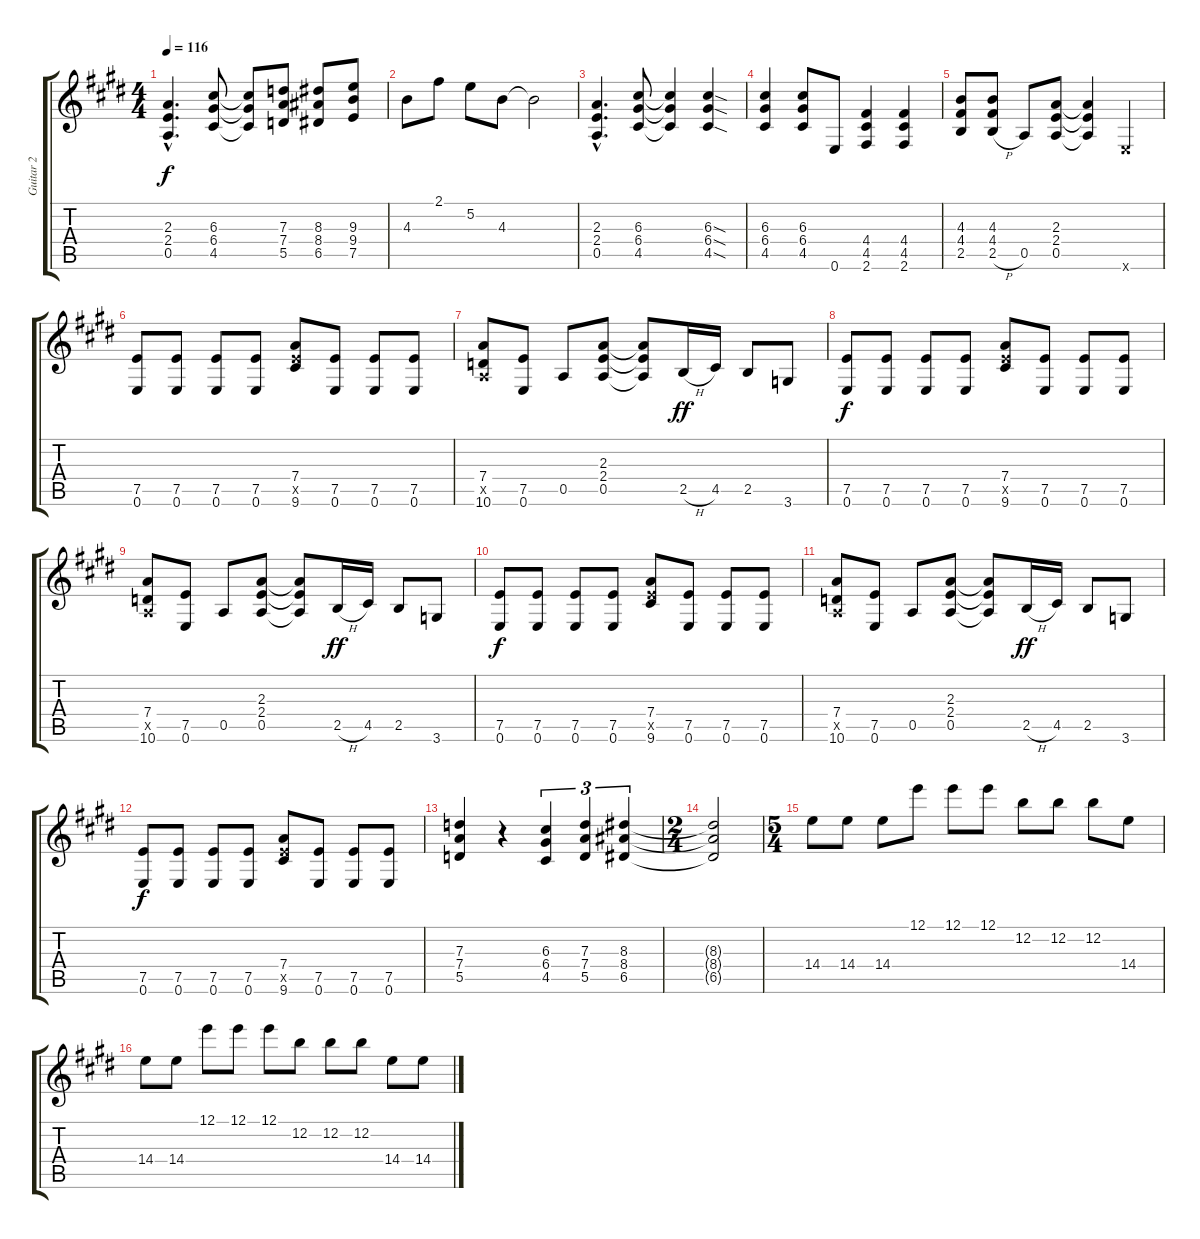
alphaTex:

\track ("Guitar 2" "Guitar 2") {instrument overdrivenguitar}
\staff {score tabs}
\tuning (E4 B3 G3 D3 A2 E2) {hide}
\ts (4 4)
\tempo 116
\clef g2
\ks e
(2.3{hac} 2.4{hac} 0.5{hac}).4{d dy f} (6.3 6.4 4.5).8 (6.3{t} 6.4{t} 4.5{t}).8 (7.3 7.4 5.5).8 (8.3 8.4 6.5).8 (9.3 9.4 7.5).8 |
4.3.8{volume 16 balance 4 instrument overdrivenguitar} 2.1.8 5.2.8 4.3.8 4.3{t}.2 |
(2.3{hac} 2.4{hac} 0.5{hac}).4{d volume 14 balance 4 instrument overdrivenguitar} (6.3 6.4 4.5).8 (6.3{t} 6.4{t} 4.5{t}).4 (6.3{sod} 6.4{sod} 4.5{sod}).4 |
(6.3 6.4 4.5).4 (6.3 6.4 4.5).8 0.6.8 (4.4 4.5 2.6).4 (4.4 4.5 2.6).4 |
(4.3 4.4 2.5).8 (4.3 4.4 2.5{h}).8 0.5.8 (2.3 2.4 0.5).8 (2.3{t} 2.4{t} 0.5{t}).4 0.6{x}.4 |
(7.5 0.6).8 (7.5 0.6).8 (7.5 0.6).8 (7.5 0.6).8 (7.4 7.5{x} 9.6).8 (7.5 0.6).8 (7.5 0.6).8 (7.5 0.6).8 |
(7.4 0.5{x} 10.6).8 (7.5 0.6).8 0.5.8 (2.3 2.4 0.5).8 (2.3{t} 2.4{t} 0.5{t}).8 2.5{h}.16{dy ff} 4.5.16 2.5.8 3.6.8 |
(7.5 0.6).8{dy f} (7.5 0.6).8 (7.5 0.6).8 (7.5 0.6).8 (7.4 7.5{x} 9.6).8 (7.5 0.6).8 (7.5 0.6).8 (7.5 0.6).8 |
(7.4 0.5{x} 10.6).8 (7.5 0.6).8 0.5.8 (2.3 2.4 0.5).8 (2.3{t} 2.4{t} 0.5{t}).8 2.5{h}.16{dy ff} 4.5.16 2.5.8 3.6.8 |
(7.5 0.6).8{dy f} (7.5 0.6).8 (7.5 0.6).8 (7.5 0.6).8 (7.4 7.5{x} 9.6).8 (7.5 0.6).8 (7.5 0.6).8 (7.5 0.6).8 |
(7.4 0.5{x} 10.6).8 (7.5 0.6).8 0.5.8 (2.3 2.4 0.5).8 (2.3{t} 2.4{t} 0.5{t}).8 2.5{h}.16{dy ff} 4.5.16 2.5.8 3.6.8 |
(7.5 0.6).8{dy f} (7.5 0.6).8 (7.5 0.6).8 (7.5 0.6).8 (7.4 7.5{x} 9.6).8 (7.5 0.6).8 (7.5 0.6).8 (7.5 0.6).8 |
(7.3 7.4 5.5).4 r.4 (6.3 6.4 4.5).4{tu (3 2)} (7.3 7.4 5.5).4{tu (3 2)} (8.3 8.4 6.5).4{tu (3 2)} |
\ts (2 4)
(8.3{t} 8.4{t} 6.5{t}).2 |
\ts (5 4)
14.4.8 14.4.8 14.4.8 12.1.8 12.1.8 12.1.8 12.2.8 12.2.8 12.2.8 14.4.8 |
14.4.8 14.4.8 12.1.8 12.1.8 12.1.8 12.2.8 12.2.8 12.2.8 14.4.8 14.4.8
